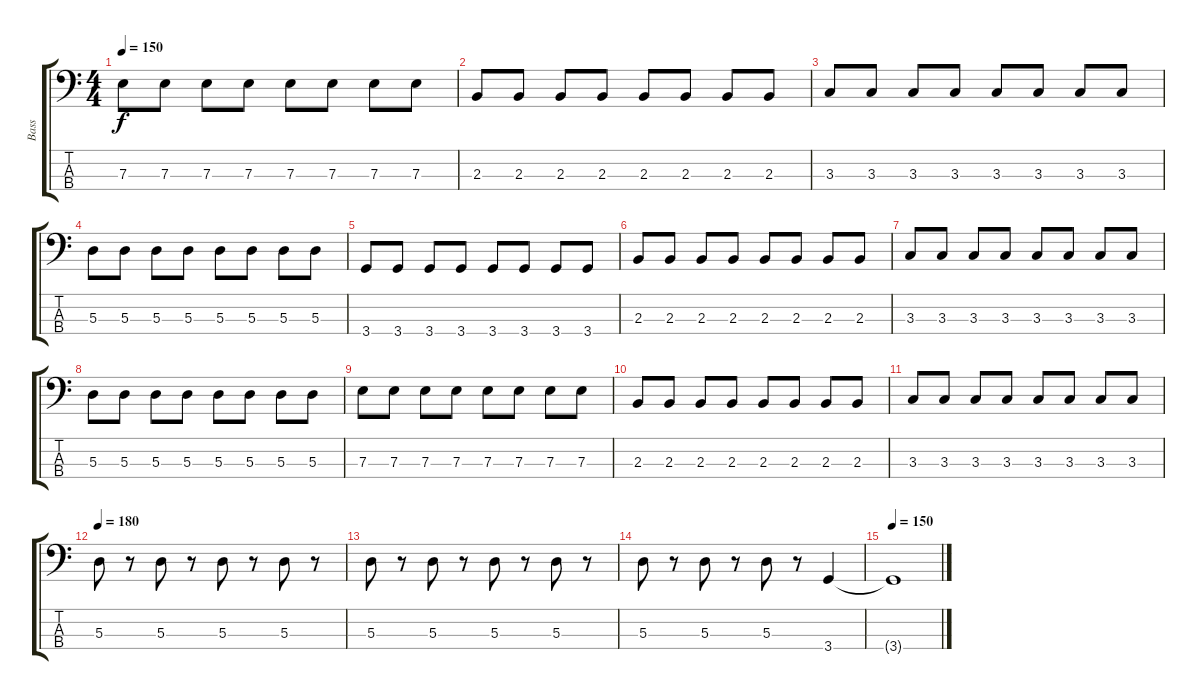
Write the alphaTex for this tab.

\track ("Bass" "Bass") {instrument electricbasspick}
\staff {score tabs}
\tuning (G2 D2 A1 E1) {hide}
\ts (4 4)
\tempo 150
\clef f4
\ks c
7.3.8{dy f} 7.3.8 7.3.8 7.3.8 7.3.8 7.3.8 7.3.8 7.3.8 |
2.3.8 2.3.8 2.3.8 2.3.8 2.3.8 2.3.8 2.3.8 2.3.8 |
3.3.8 3.3.8 3.3.8 3.3.8 3.3.8 3.3.8 3.3.8 3.3.8 |
5.3.8 5.3.8 5.3.8 5.3.8 5.3.8 5.3.8 5.3.8 5.3.8 |
3.4.8 3.4.8 3.4.8 3.4.8 3.4.8 3.4.8 3.4.8 3.4.8 |
2.3.8 2.3.8 2.3.8 2.3.8 2.3.8 2.3.8 2.3.8 2.3.8 |
3.3.8 3.3.8 3.3.8 3.3.8 3.3.8 3.3.8 3.3.8 3.3.8 |
5.3.8 5.3.8 5.3.8 5.3.8 5.3.8 5.3.8 5.3.8 5.3.8 |
7.3.8 7.3.8 7.3.8 7.3.8 7.3.8 7.3.8 7.3.8 7.3.8 |
2.3.8 2.3.8 2.3.8 2.3.8 2.3.8 2.3.8 2.3.8 2.3.8 |
3.3.8 3.3.8 3.3.8 3.3.8 3.3.8 3.3.8 3.3.8 3.3.8 |
\tempo 180
5.3.8 r.8 5.3.8 r.8 5.3.8 r.8 5.3.8 r.8 |
5.3.8 r.8 5.3.8 r.8 5.3.8 r.8 5.3.8 r.8 |
5.3.8 r.8 5.3.8 r.8 5.3.8 r.8 3.4.4 |
\tempo 150
3.4{t}.1
